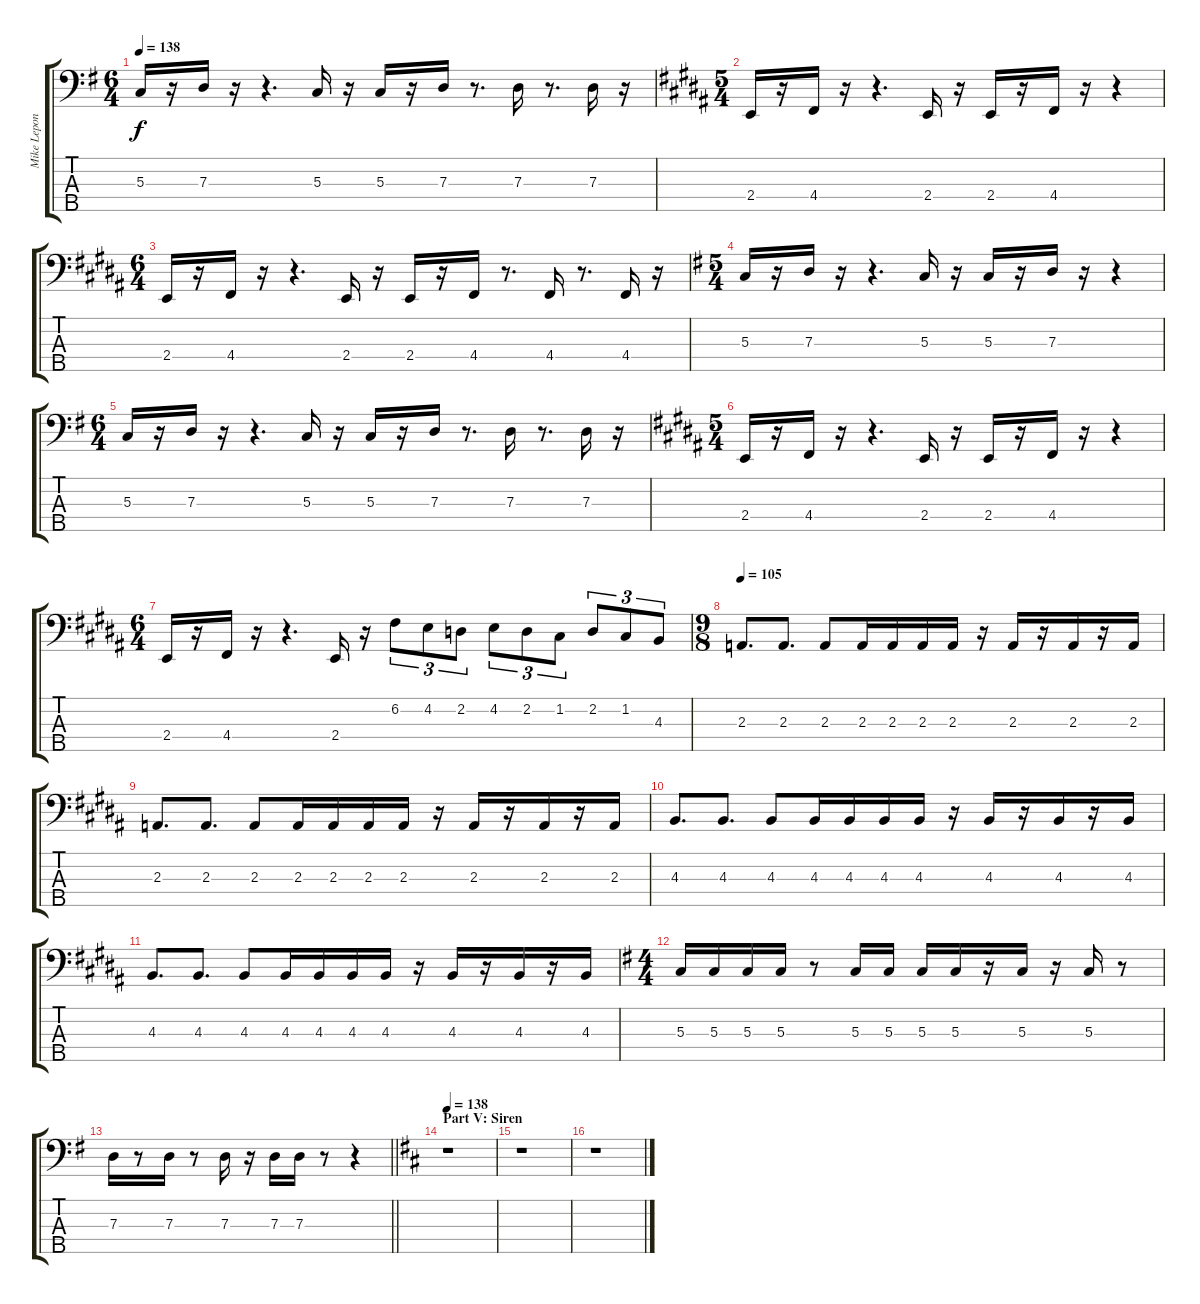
\track ("Mike Lepond (bass)" "Mike Lepon") {instrument electricbassfinger}
\staff {score tabs}
\tuning (F2 C2 G1 D1 A0) {hide}
\ts (6 4)
\tempo 138
\clef f4
\ks g
5.3.16{dy f} r.16 7.3.16 r.16 r.4{d} 5.3.16 r.16 5.3.16 r.16 7.3.16 r.8{d} 7.3.16 r.8{d} 7.3.16 r.16 |
\ts (5 4)
\ks b
2.4.16 r.16 4.4.16 r.16 r.4{d} 2.4.16 r.16 2.4.16 r.16 4.4.16 r.16 r.4 |
\ts (6 4)
2.4.16 r.16 4.4.16 r.16 r.4{d} 2.4.16 r.16 2.4.16 r.16 4.4.16 r.8{d} 4.4.16 r.8{d} 4.4.16 r.16 |
\ts (5 4)
\ks g
5.3.16 r.16 7.3.16 r.16 r.4{d} 5.3.16 r.16 5.3.16 r.16 7.3.16 r.16 r.4 |
\ts (6 4)
5.3.16 r.16 7.3.16 r.16 r.4{d} 5.3.16 r.16 5.3.16 r.16 7.3.16 r.8{d} 7.3.16 r.8{d} 7.3.16 r.16 |
\ts (5 4)
\ks b
2.4.16 r.16 4.4.16 r.16 r.4{d} 2.4.16 r.16 2.4.16 r.16 4.4.16 r.16 r.4 |
\ts (6 4)
2.4.16 r.16 4.4.16 r.16 r.4{d} 2.4.16 r.16 6.2.8{tu (3 2)} 4.2.8{tu (3 2)} 2.2.8{tu (3 2)} 4.2.8{tu (3 2)} 2.2.8{tu (3 2)} 1.2.8{tu (3 2)} 2.2.8{tu (3 2)} 1.2.8{tu (3 2)} 4.3.8{tu (3 2)} |
\ts (9 8)
\tempo 104
\tempo 105
2.3.8{d} 2.3.8{d} 2.3.8 2.3.16 2.3.16 2.3.16 2.3.16 r.16 2.3.16 r.16 2.3.16 r.16 2.3.16 |
2.3.8{d} 2.3.8{d} 2.3.8 2.3.16 2.3.16 2.3.16 2.3.16 r.16 2.3.16 r.16 2.3.16 r.16 2.3.16 |
4.3.8{d} 4.3.8{d} 4.3.8 4.3.16 4.3.16 4.3.16 4.3.16 r.16 4.3.16 r.16 4.3.16 r.16 4.3.16 |
4.3.8{d} 4.3.8{d} 4.3.8 4.3.16 4.3.16 4.3.16 4.3.16 r.16 4.3.16 r.16 4.3.16 r.16 4.3.16 |
\ts (4 4)
\ks g
5.3.16 5.3.16 5.3.16 5.3.16 r.8 5.3.16 5.3.16 5.3.16 5.3.16 r.16 5.3.16 r.16 5.3.16 r.8 |
\barLineRight lightlight
7.3.16 r.8 7.3.16 r.8 7.3.16 r.16 7.3.16 7.3.16 r.8 r.4 |
\section ("" "Part V: Siren")
\tempo 138
\ks bminor
r.1 |
r.1 |
r.1
